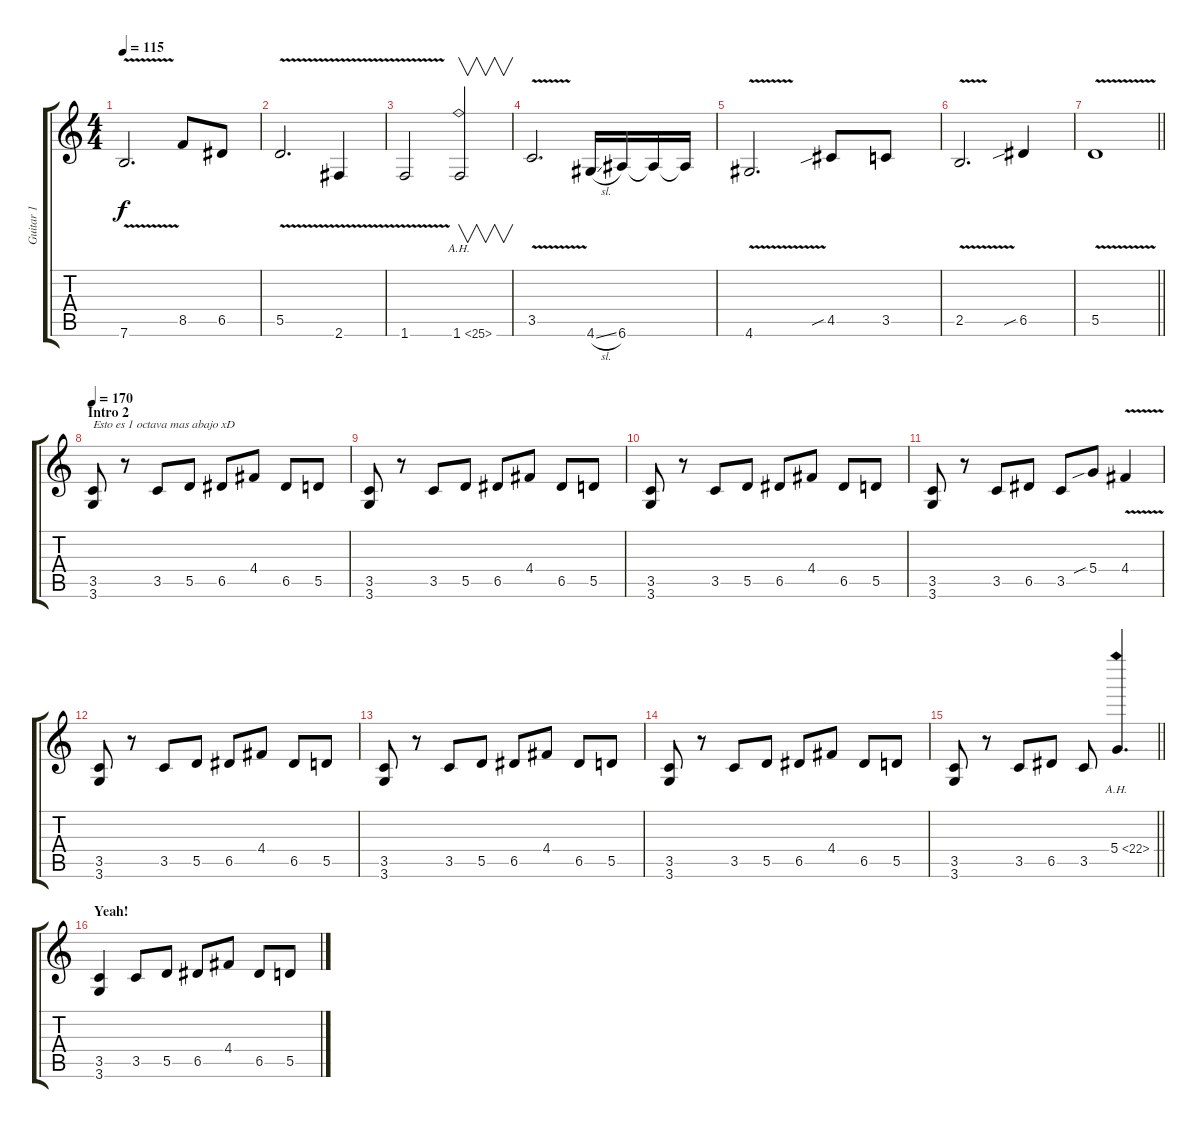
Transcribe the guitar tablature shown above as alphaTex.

\track ("Guitar 1" "Guitar 1") {instrument distortionguitar}
\staff {score tabs}
\tuning (E4 B3 G3 D3 A2 E2) {hide}
\ts (4 4)
\tempo 115
\clef g2
\ks c
7.6{v}.2{d dy f} 8.5.8 6.5.8 |
5.5{v}.2{d} 2.6{v}.4 |
1.6{v}.2 1.6{ah 24}.2{v} |
3.5{v}.2{d} 4.6{sl}.16 6.6.16 6.6{t}.16 6.6{t}.16 |
4.6{v}.2{d} 4.5{sib}.8 3.5.8 |
2.5{v}.2{d} 6.5{sib}.4 |
\barLineRight lightlight
5.5{v}.1 |
\section ("" "Intro 2")
\tempo 170
(3.5 3.6).8{txt "Esto es 1 octava mas abajo xD"} r.8 3.5.8 5.5.8 6.5.8 4.4.8 6.5.8 5.5.8 |
(3.5 3.6).8 r.8 3.5.8 5.5.8 6.5.8 4.4.8 6.5.8 5.5.8 |
(3.5 3.6).8 r.8 3.5.8 5.5.8 6.5.8 4.4.8 6.5.8 5.5.8 |
(3.5 3.6).8 r.8 3.5.8 6.5.8 3.5.8 5.4{sib}.8 4.4{v}.4 |
(3.5 3.6).8 r.8 3.5.8 5.5.8 6.5.8 4.4.8 6.5.8 5.5.8 |
(3.5 3.6).8 r.8 3.5.8 5.5.8 6.5.8 4.4.8 6.5.8 5.5.8 |
(3.5 3.6).8 r.8 3.5.8 5.5.8 6.5.8 4.4.8 6.5.8 5.5.8 |
\barLineRight lightlight
(3.5 3.6).8 r.8 3.5.8 6.5.8 3.5.8 5.4{ah 17}.4{d} |
\section ("" "Yeah!")
(3.5 3.6).4 3.5.8 5.5.8 6.5.8 4.4.8 6.5.8 5.5.8
